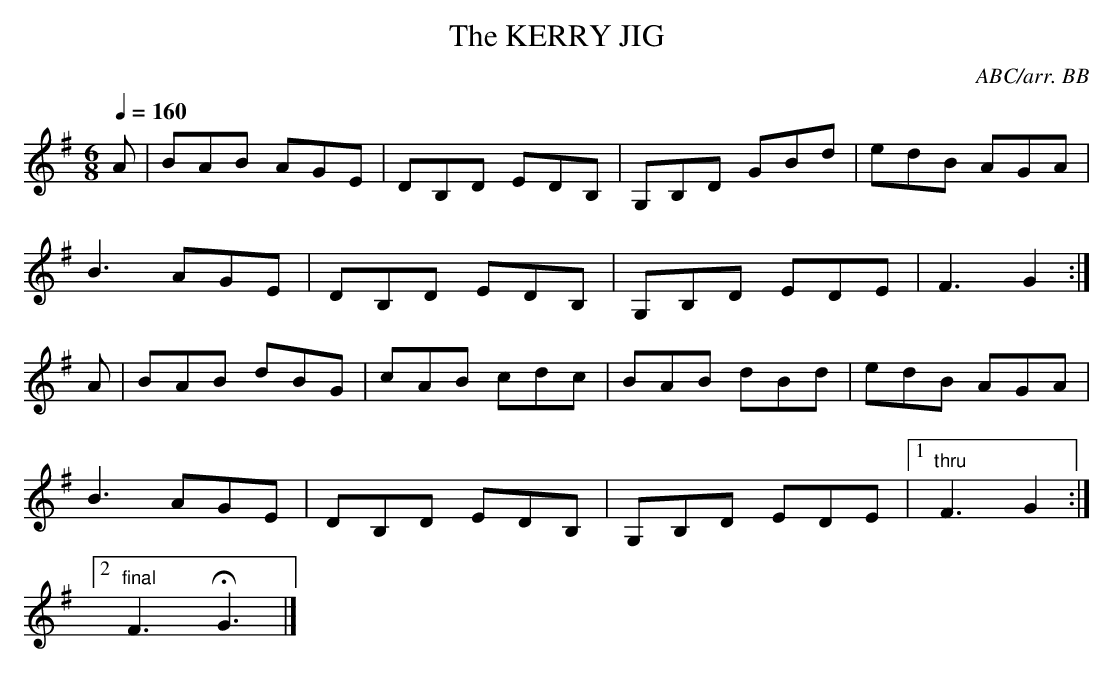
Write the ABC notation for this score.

X:1
T:KERRY JIG, The
C:ABC/arr. BB
M:6/8
Q:1/4=160
L:1/8
K:G
A|BAB AGE|DB,D EDB,|G,B,D GBd|edB AGA|
B3 AGE|DB,D EDB,|G,B,D EDE|F3 G2 :|
A|BAB dBG|cAB cdc|BAB dBd|edB AGA|
B3 AGE|DB,D EDB,|G,B,D EDE|1 "thru"F3 G2 :|
[2 "final"F3 HG3|]
